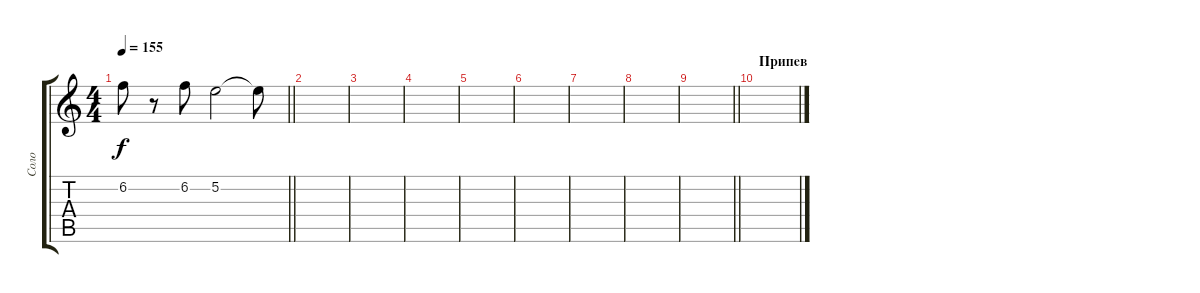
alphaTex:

\track ("Соло" "Соло") {instrument distortionguitar}
\staff {score tabs}
\tuning (E4 B3 G3 D3 A2 E2) {hide}
\ts (4 4)
\tempo 155
\clef g2
\barLineRight lightlight
\ks c
6.2.8{dy f} r.8 6.2.8 5.2.2 5.2{t}.8 |
\section ("" " ")
|
|
|
|
|
|
|
\barLineRight lightlight
|
\section ("" "Припев")
